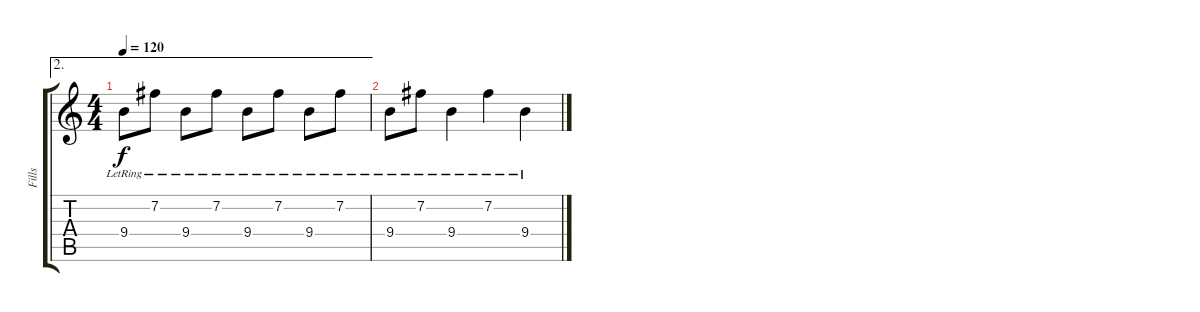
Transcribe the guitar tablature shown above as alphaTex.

\track ("Fills" "Fills") {instrument guitarharmonics}
\staff {score tabs}
\tuning (E4 B3 G3 D3 A2 E2) {hide}
\ae 2
\ts (4 4)
\tempo 120
\clef g2
\ks c
9.4{lr}.8{dy f volume 0} 7.2{lr}.8 9.4{lr}.8 7.2{lr}.8 9.4{lr}.8 7.2{lr}.8 9.4{lr}.8 7.2{lr}.8 |
9.4{lr}.8 7.2{lr}.8 9.4{lr}.4 7.2{lr}.4 9.4{lr}.4
